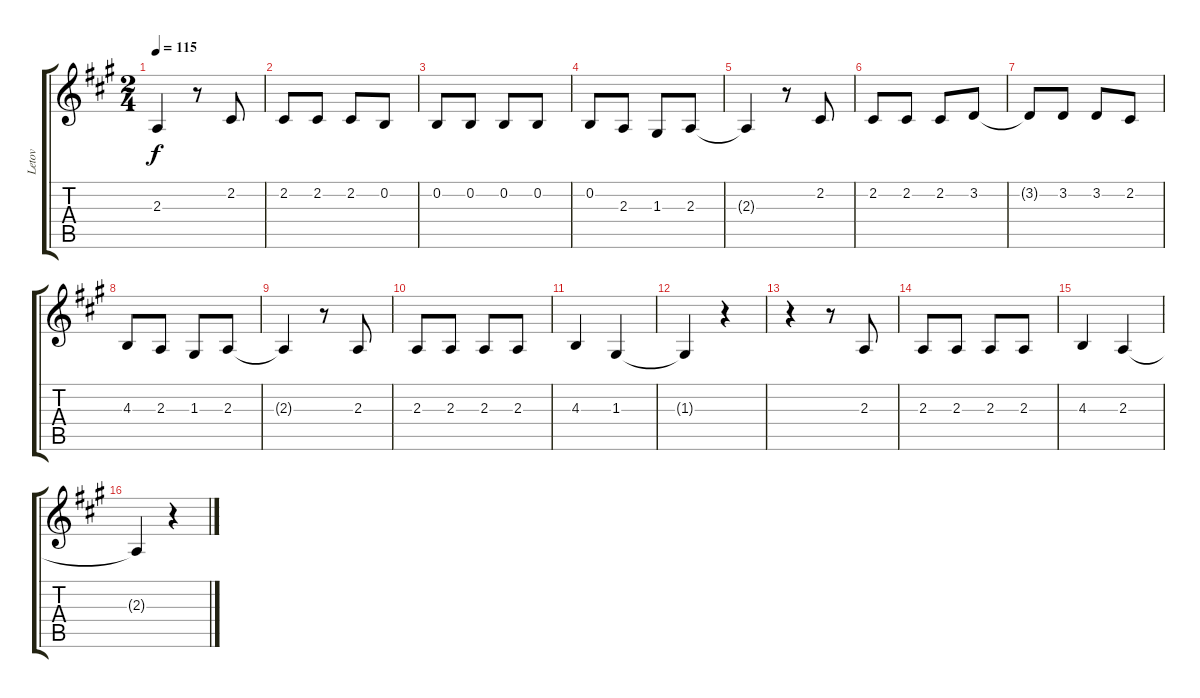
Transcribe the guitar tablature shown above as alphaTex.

\track ("Letov" "Letov") {instrument altosax}
\staff {score tabs}
\tuning (E4 B3 G3 D3 A2 E2) {hide}
\ts (2 4)
\tempo 115
\clef g2
\ks f#minor
2.3{t}.4{dy f} r.8 2.2.8 |
2.2.8 2.2.8 2.2.8 0.2.8 |
0.2.8 0.2.8 0.2.8 0.2.8 |
0.2.8 2.3.8 1.3.8 2.3.8 |
2.3{t}.4 r.8 2.2.8 |
2.2.8 2.2.8 2.2.8 3.2.8 |
3.2{t}.8 3.2.8 3.2.8 2.2.8 |
4.3.8 2.3.8 1.3.8 2.3.8 |
2.3{t}.4 r.8 2.3.8 |
2.3.8 2.3.8 2.3.8 2.3.8 |
4.3.4 1.3.4 |
1.3{t}.4 r.4 |
r.4 r.8 2.3.8 |
2.3.8 2.3.8 2.3.8 2.3.8 |
4.3.4 2.3.4 |
2.3{t}.4 r.4
